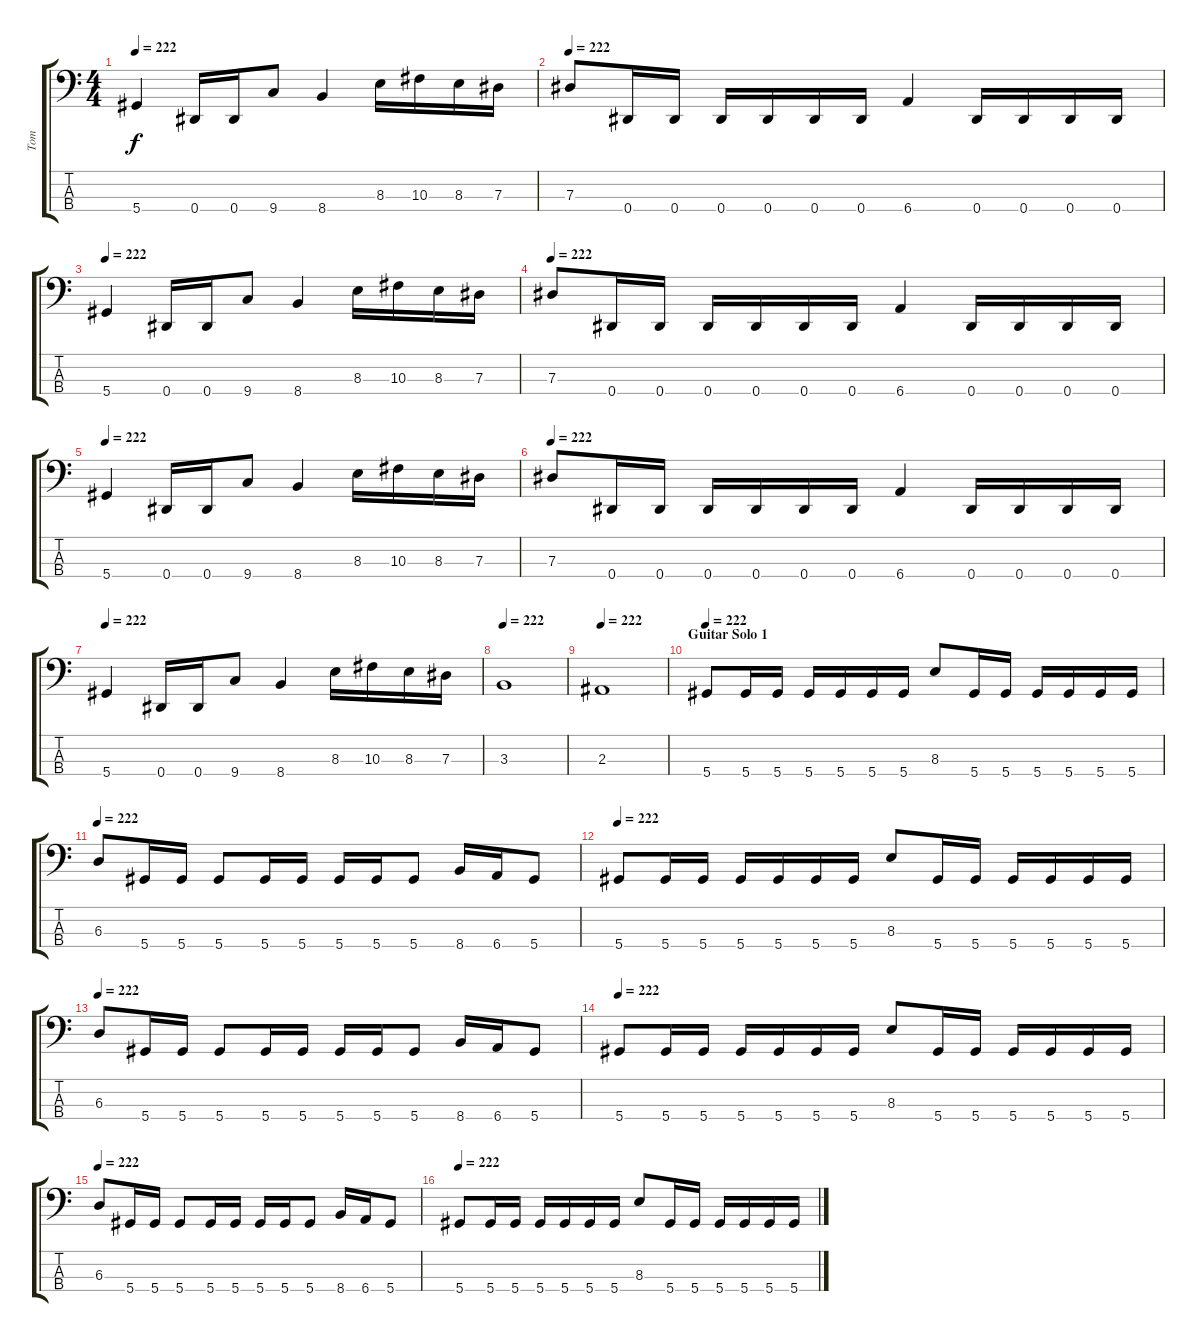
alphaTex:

\track ("Tom" "Tom") {instrument electricbasspick}
\staff {score tabs}
\tuning (Gb2 Db2 Ab1 Eb1) {hide}
\ts (4 4)
\tempo 222
\clef f4
\ks c
5.4.4{dy f} 0.4.16 0.4.16 9.4.8 8.4.4 8.3.16 10.3.16 8.3.16 7.3.16 |
\tempo 222
7.3.8 0.4.16 0.4.16 0.4.16 0.4.16 0.4.16 0.4.16 6.4.4 0.4.16 0.4.16 0.4.16 0.4.16 |
\tempo 222
5.4.4 0.4.16 0.4.16 9.4.8 8.4.4 8.3.16 10.3.16 8.3.16 7.3.16 |
\tempo 222
7.3.8 0.4.16 0.4.16 0.4.16 0.4.16 0.4.16 0.4.16 6.4.4 0.4.16 0.4.16 0.4.16 0.4.16 |
\tempo 222
5.4.4 0.4.16 0.4.16 9.4.8 8.4.4 8.3.16 10.3.16 8.3.16 7.3.16 |
\tempo 222
7.3.8 0.4.16 0.4.16 0.4.16 0.4.16 0.4.16 0.4.16 6.4.4 0.4.16 0.4.16 0.4.16 0.4.16 |
\tempo 222
5.4.4 0.4.16 0.4.16 9.4.8 8.4.4 8.3.16 10.3.16 8.3.16 7.3.16 |
\tempo 222
3.3.1 |
\tempo 222
2.3.1 |
\section ("" "Guitar Solo 1")
\tempo 222
5.4.8 5.4.16 5.4.16 5.4.16 5.4.16 5.4.16 5.4.16 8.3.8 5.4.16 5.4.16 5.4.16 5.4.16 5.4.16 5.4.16 |
\tempo 222
6.3.8 5.4.16 5.4.16 5.4.8 5.4.16 5.4.16 5.4.16 5.4.16 5.4.8 8.4.16 6.4.16 5.4.8 |
\tempo 222
5.4.8 5.4.16 5.4.16 5.4.16 5.4.16 5.4.16 5.4.16 8.3.8 5.4.16 5.4.16 5.4.16 5.4.16 5.4.16 5.4.16 |
\tempo 222
6.3.8 5.4.16 5.4.16 5.4.8 5.4.16 5.4.16 5.4.16 5.4.16 5.4.8 8.4.16 6.4.16 5.4.8 |
\tempo 222
5.4.8 5.4.16 5.4.16 5.4.16 5.4.16 5.4.16 5.4.16 8.3.8 5.4.16 5.4.16 5.4.16 5.4.16 5.4.16 5.4.16 |
\tempo 222
6.3.8 5.4.16 5.4.16 5.4.8 5.4.16 5.4.16 5.4.16 5.4.16 5.4.8 8.4.16 6.4.16 5.4.8 |
\tempo 222
5.4.8 5.4.16 5.4.16 5.4.16 5.4.16 5.4.16 5.4.16 8.3.8 5.4.16 5.4.16 5.4.16 5.4.16 5.4.16 5.4.16
